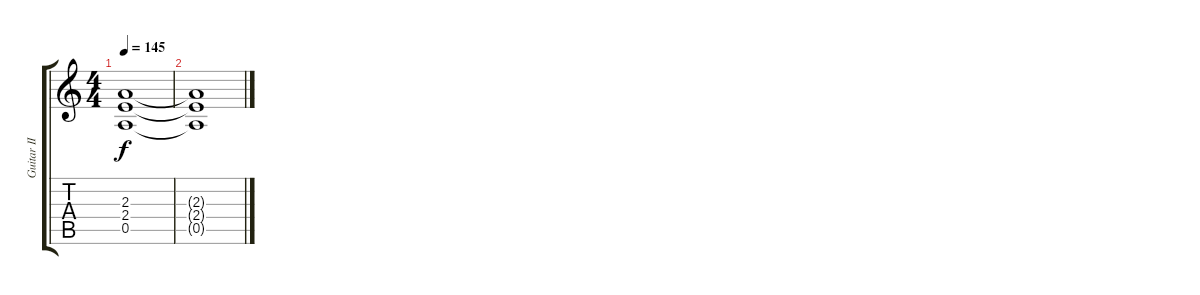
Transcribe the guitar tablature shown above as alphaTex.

\track ("Guitar II" "Guitar II") {instrument acousticguitarsteel}
\staff {score tabs}
\tuning (E4 B3 G3 D3 A2 D2) {hide}
\ts (4 4)
\tempo 145
\clef g2
\ks c
(2.3{t} 2.4{t} 0.5{t}).1{dy f} |
(2.3{t} 2.4{t} 0.5{t}).1
